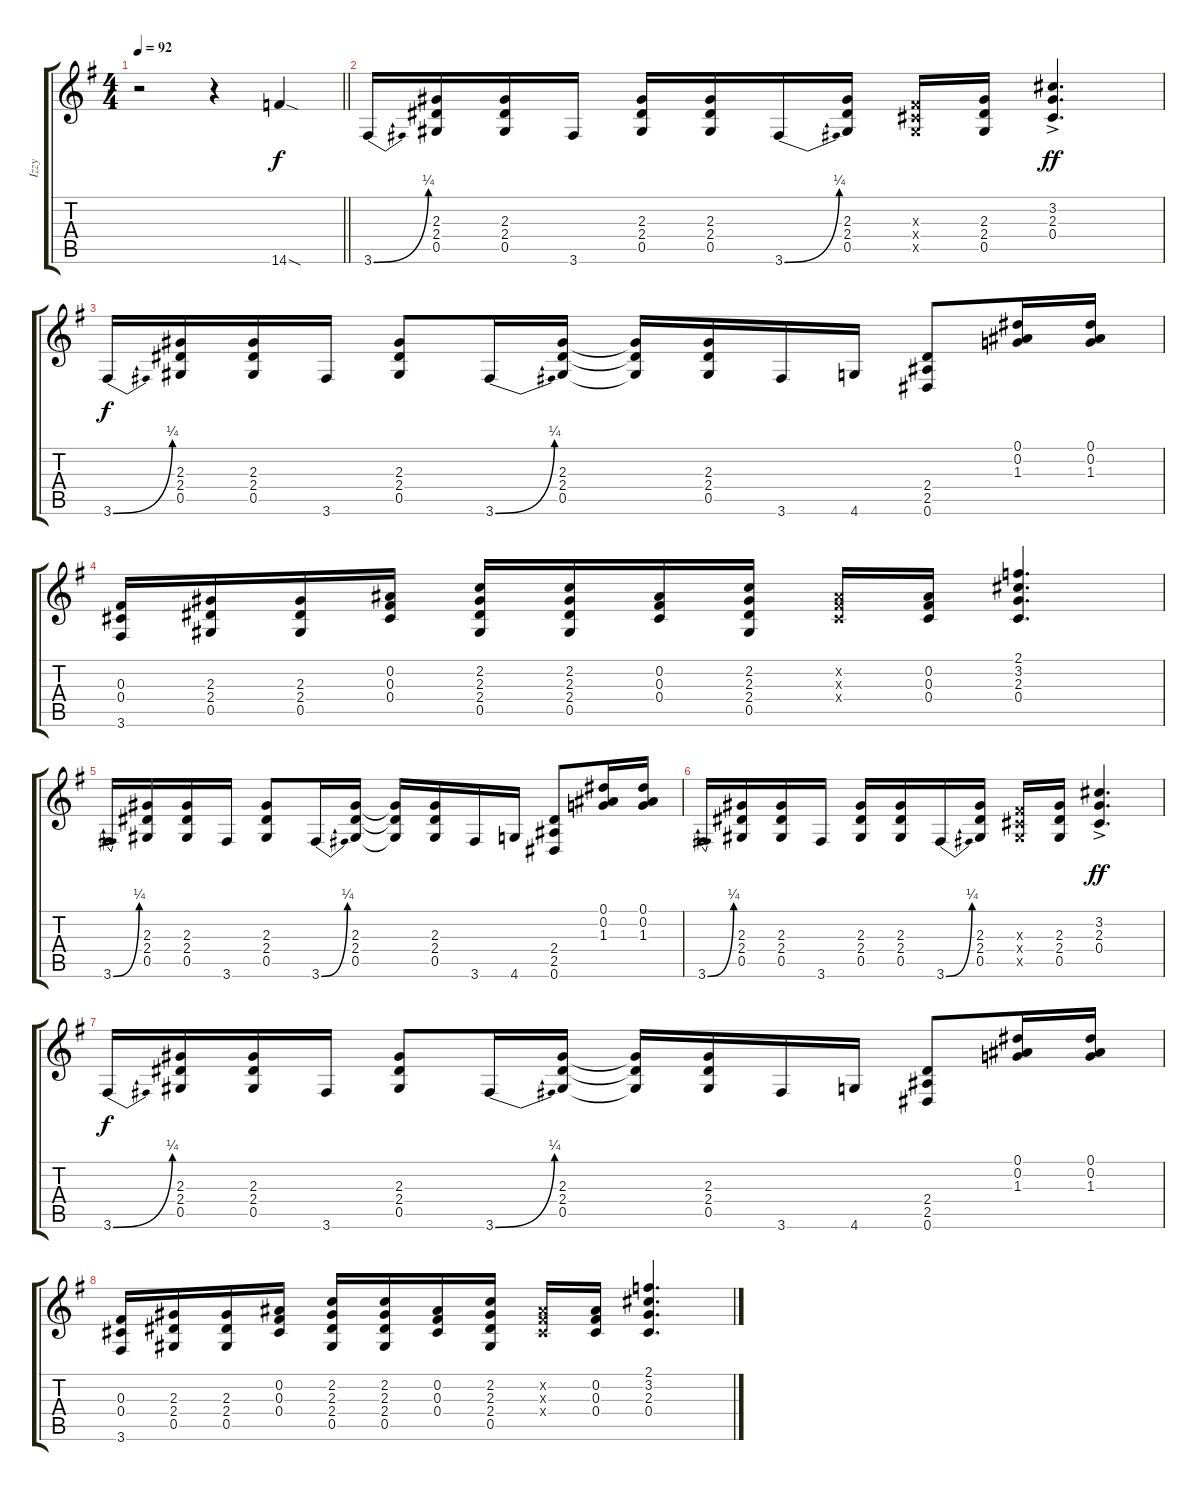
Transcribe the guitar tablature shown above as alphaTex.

\track ("Izzy" "Izzy") {instrument electricguitarclean}
\staff {score tabs}
\tuning (Eb4 Bb3 Gb3 Db3 Ab2 Eb2) {hide}
\ts (4 4)
\tempo 92
\clef g2
\barLineRight lightlight
\ks g
r.2{dy f instrument electricguitarclean} r.4 14.6{sod}.4 |
3.6{be (bend 0 0 60 1)}.16 (2.3 2.4 0.5).16 (2.3 2.4 0.5).16 3.6.16 (2.3 2.4 0.5).16 (2.3 2.4 0.5).16 3.6{be (bend 0 0 60 1)}.16 (2.3 2.4 0.5).16 (0.3{x} 0.4{x} 0.5{x}).16 (2.3 2.4 0.5).16 (3.2{ac} 2.3{ac} 0.4{ac}).4{d dy ff} |
3.6{be (bend 0 0 60 1)}.16{dy f} (2.3 2.4 0.5).16 (2.3 2.4 0.5).16 3.6.16 (2.3 2.4 0.5).8 3.6{be (bend 0 0 60 1)}.16 (2.3 2.4 0.5).16 (2.3{t} 2.4{t} 0.5{t}).16 (2.3 2.4 0.5).16 3.6.16 4.6.16 (2.4 2.5 0.6).8 (0.1 0.2 1.3).16 (0.1 0.2 1.3).16 |
(0.3 0.4 3.6).16 (2.3 2.4 0.5).16 (2.3 2.4 0.5).16 (0.2 0.3 0.4).16 (2.2 2.3 2.4 0.5).16 (2.2 2.3 2.4 0.5).16 (0.2 0.3 0.4).16 (2.2 2.3 2.4 0.5).16 (0.2{x} 0.3{x} 0.4{x}).16 (0.2 0.3 0.4).16 (2.1 3.2 2.3 0.4).4{d} |
3.6{be (bend 0 0 60 1)}.16 (2.3 2.4 0.5).16 (2.3 2.4 0.5).16 3.6.16 (2.3 2.4 0.5).8 3.6{be (bend 0 0 60 1)}.16 (2.3 2.4 0.5).16 (2.3{t} 2.4{t} 0.5{t}).16 (2.3 2.4 0.5).16 3.6.16 4.6.16 (2.4 2.5 0.6).8 (0.1 0.2 1.3).16 (0.1 0.2 1.3).16 |
3.6{be (bend 0 0 60 1)}.16 (2.3 2.4 0.5).16 (2.3 2.4 0.5).16 3.6.16 (2.3 2.4 0.5).16 (2.3 2.4 0.5).16 3.6{be (bend 0 0 60 1)}.16 (2.3 2.4 0.5).16 (0.3{x} 0.4{x} 0.5{x}).16 (2.3 2.4 0.5).16 (3.2{ac} 2.3{ac} 0.4{ac}).4{d dy ff} |
3.6{be (bend 0 0 60 1)}.16{dy f} (2.3 2.4 0.5).16 (2.3 2.4 0.5).16 3.6.16 (2.3 2.4 0.5).8 3.6{be (bend 0 0 60 1)}.16 (2.3 2.4 0.5).16 (2.3{t} 2.4{t} 0.5{t}).16 (2.3 2.4 0.5).16 3.6.16 4.6.16 (2.4 2.5 0.6).8 (0.1 0.2 1.3).16 (0.1 0.2 1.3).16 |
(0.3 0.4 3.6).16 (2.3 2.4 0.5).16 (2.3 2.4 0.5).16 (0.2 0.3 0.4).16 (2.2 2.3 2.4 0.5).16 (2.2 2.3 2.4 0.5).16 (0.2 0.3 0.4).16 (2.2 2.3 2.4 0.5).16 (0.2{x} 0.3{x} 0.4{x}).16 (0.2 0.3 0.4).16 (2.1 3.2 2.3 0.4).4{d}
